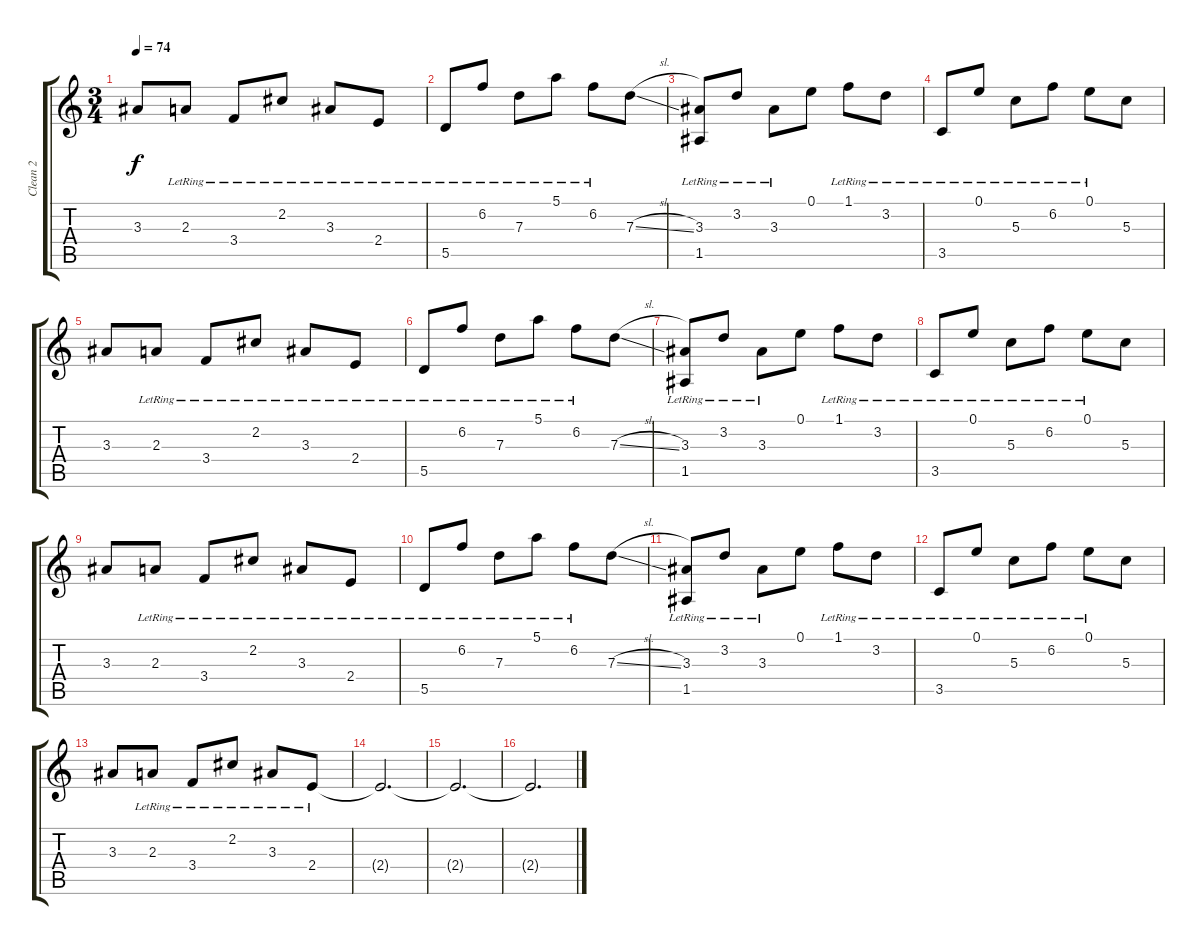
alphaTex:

\track ("Clean 2" "Clean 2") {instrument electricguitarclean}
\staff {score tabs}
\tuning (E4 B3 G3 D3 A2 D2) {hide}
\ts (3 4)
\tempo 74
\clef g2
\ks c
3.3.8{dy f} 2.3{lr}.8 3.4{lr}.8 2.2{lr}.8 3.3{lr}.8 2.4{lr}.8 |
5.5{lr}.8 6.2{lr}.8 7.3{lr}.8 5.1{lr}.8 6.2{lr}.8 7.3{sl}.8 |
(3.3{lr} 1.5{lr}).8 3.2{lr}.8 3.3{lr}.8 0.1.8 1.1{lr}.8 3.2{lr}.8 |
3.5{lr}.8 0.1{lr}.8 5.3{lr}.8 6.2{lr}.8 0.1{lr}.8 5.3.8 |
3.3.8 2.3{lr}.8 3.4{lr}.8 2.2{lr}.8 3.3{lr}.8 2.4{lr}.8 |
5.5{lr}.8 6.2{lr}.8 7.3{lr}.8 5.1{lr}.8 6.2{lr}.8 7.3{sl}.8 |
(3.3{lr} 1.5{lr}).8 3.2{lr}.8 3.3{lr}.8 0.1.8 1.1{lr}.8 3.2{lr}.8 |
3.5{lr}.8 0.1{lr}.8 5.3{lr}.8 6.2{lr}.8 0.1{lr}.8 5.3.8 |
3.3.8 2.3{lr}.8 3.4{lr}.8 2.2{lr}.8 3.3{lr}.8 2.4{lr}.8 |
5.5{lr}.8 6.2{lr}.8 7.3{lr}.8 5.1{lr}.8 6.2{lr}.8 7.3{sl}.8 |
(3.3{lr} 1.5{lr}).8 3.2{lr}.8 3.3{lr}.8 0.1.8 1.1{lr}.8 3.2{lr}.8 |
3.5{lr}.8 0.1{lr}.8 5.3{lr}.8 6.2{lr}.8 0.1{lr}.8 5.3.8 |
3.3.8 2.3{lr}.8 3.4{lr}.8 2.2{lr}.8 3.3{lr}.8 2.4{lr}.8 |
2.4{t}.2{d} |
2.4{t}.2{d} |
2.4{t}.2{d}
